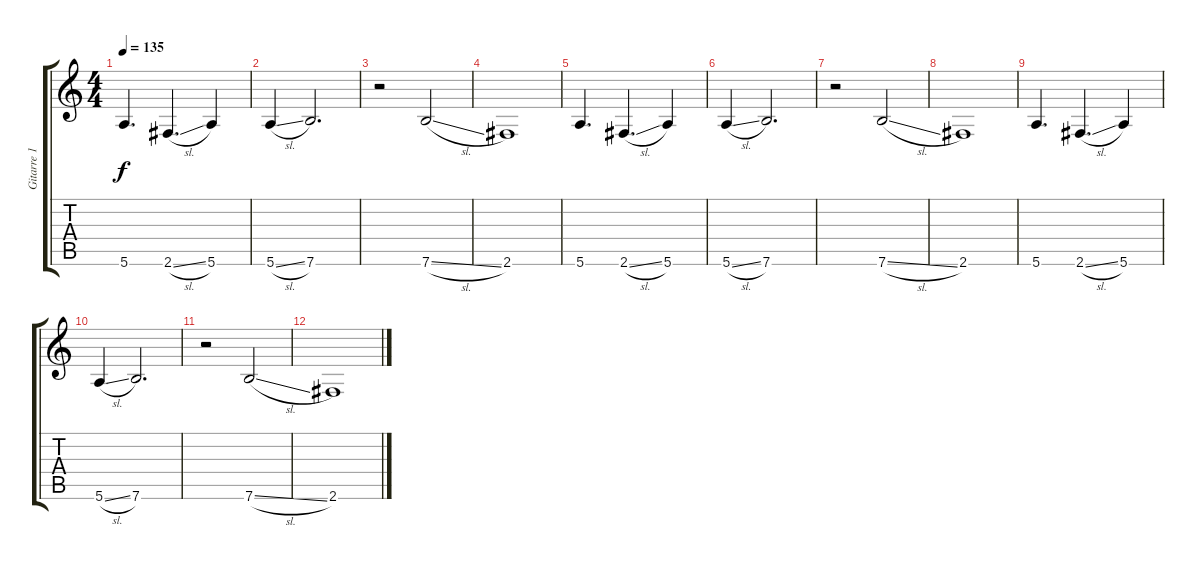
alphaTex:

\track ("Gitarre 1" "Gitarre 1") {instrument electricguitarclean}
\staff {score tabs}
\tuning (E4 B3 G3 D3 A2 E2) {hide}
\ts (4 4)
\tempo 135
\clef g2
\ks c
5.6.4{d dy f} 2.6{sl}.4{d} 5.6.4 |
5.6{sl}.4 7.6.2{d} |
r.2 7.6{sl}.2 |
2.6.1 |
5.6.4{d} 2.6{sl}.4{d} 5.6.4 |
5.6{sl}.4 7.6.2{d} |
r.2 7.6{sl}.2 |
2.6.1 |
5.6.4{d} 2.6{sl}.4{d} 5.6.4 |
5.6{sl}.4 7.6.2{d} |
r.2 7.6{sl}.2 |
2.6.1
